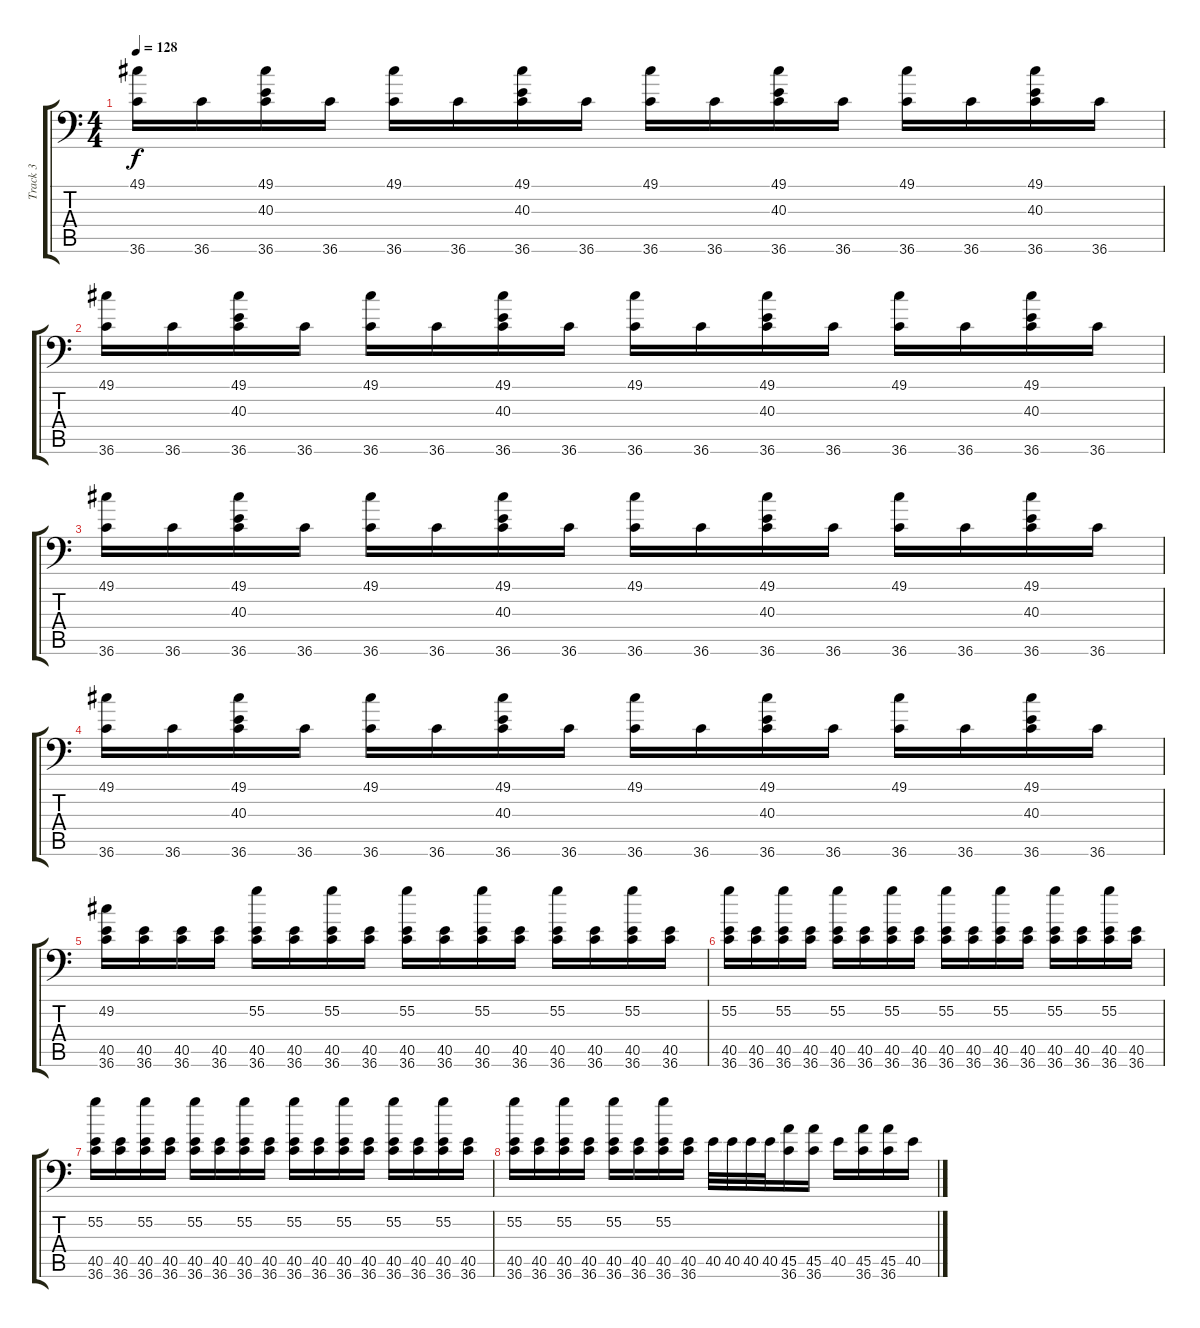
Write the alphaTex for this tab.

\track ("Track 3" "Track 3") {instrument acousticgrandpiano}
\staff {score tabs}
\tuning (C-1 C-1 C-1 C-1 C-1 C-1) {hide}
\ts (4 4)
\tempo 128
\clef f4
\ks c
(49.1 36.6).16{dy f} 36.6.16 (49.1 40.3 36.6).16 36.6.16 (49.1 36.6).16 36.6.16 (49.1 40.3 36.6).16 36.6.16 (49.1 36.6).16 36.6.16 (49.1 40.3 36.6).16 36.6.16 (49.1 36.6).16 36.6.16 (49.1 40.3 36.6).16 36.6.16 |
(49.1 36.6).16 36.6.16 (49.1 40.3 36.6).16 36.6.16 (49.1 36.6).16 36.6.16 (49.1 40.3 36.6).16 36.6.16 (49.1 36.6).16 36.6.16 (49.1 40.3 36.6).16 36.6.16 (49.1 36.6).16 36.6.16 (49.1 40.3 36.6).16 36.6.16 |
(49.1 36.6).16 36.6.16 (49.1 40.3 36.6).16 36.6.16 (49.1 36.6).16 36.6.16 (49.1 40.3 36.6).16 36.6.16 (49.1 36.6).16 36.6.16 (49.1 40.3 36.6).16 36.6.16 (49.1 36.6).16 36.6.16 (49.1 40.3 36.6).16 36.6.16 |
(49.1 36.6).16 36.6.16 (49.1 40.3 36.6).16 36.6.16 (49.1 36.6).16 36.6.16 (49.1 40.3 36.6).16 36.6.16 (49.1 36.6).16 36.6.16 (49.1 40.3 36.6).16 36.6.16 (49.1 36.6).16 36.6.16 (49.1 40.3 36.6).16 36.6.16 |
(49.2 40.5 36.6).16 (40.5 36.6).16 (40.5 36.6).16 (40.5 36.6).16 (55.2 40.5 36.6).16 (40.5 36.6).16 (55.2 40.5 36.6).16 (40.5 36.6).16 (55.2 40.5 36.6).16 (40.5 36.6).16 (55.2 40.5 36.6).16 (40.5 36.6).16 (55.2 40.5 36.6).16 (40.5 36.6).16 (55.2 40.5 36.6).16 (40.5 36.6).16 |
(55.2 40.5 36.6).16 (40.5 36.6).16 (55.2 40.5 36.6).16 (40.5 36.6).16 (55.2 40.5 36.6).16 (40.5 36.6).16 (55.2 40.5 36.6).16 (40.5 36.6).16 (55.2 40.5 36.6).16 (40.5 36.6).16 (55.2 40.5 36.6).16 (40.5 36.6).16 (55.2 40.5 36.6).16 (40.5 36.6).16 (55.2 40.5 36.6).16 (40.5 36.6).16 |
(55.2 40.5 36.6).16 (40.5 36.6).16 (55.2 40.5 36.6).16 (40.5 36.6).16 (55.2 40.5 36.6).16 (40.5 36.6).16 (55.2 40.5 36.6).16 (40.5 36.6).16 (55.2 40.5 36.6).16 (40.5 36.6).16 (55.2 40.5 36.6).16 (40.5 36.6).16 (55.2 40.5 36.6).16 (40.5 36.6).16 (55.2 40.5 36.6).16 (40.5 36.6).16 |
(55.2 40.5 36.6).16 (40.5 36.6).16 (55.2 40.5 36.6).16 (40.5 36.6).16 (55.2 40.5 36.6).16 (40.5 36.6).16 (55.2 40.5 36.6).16 (40.5 36.6).16 40.5.32 40.5.32 40.5.32 40.5.32 (45.5 36.6).16 (45.5 36.6).16 40.5.16 (45.5 36.6).16 (45.5 36.6).16 40.5.16
